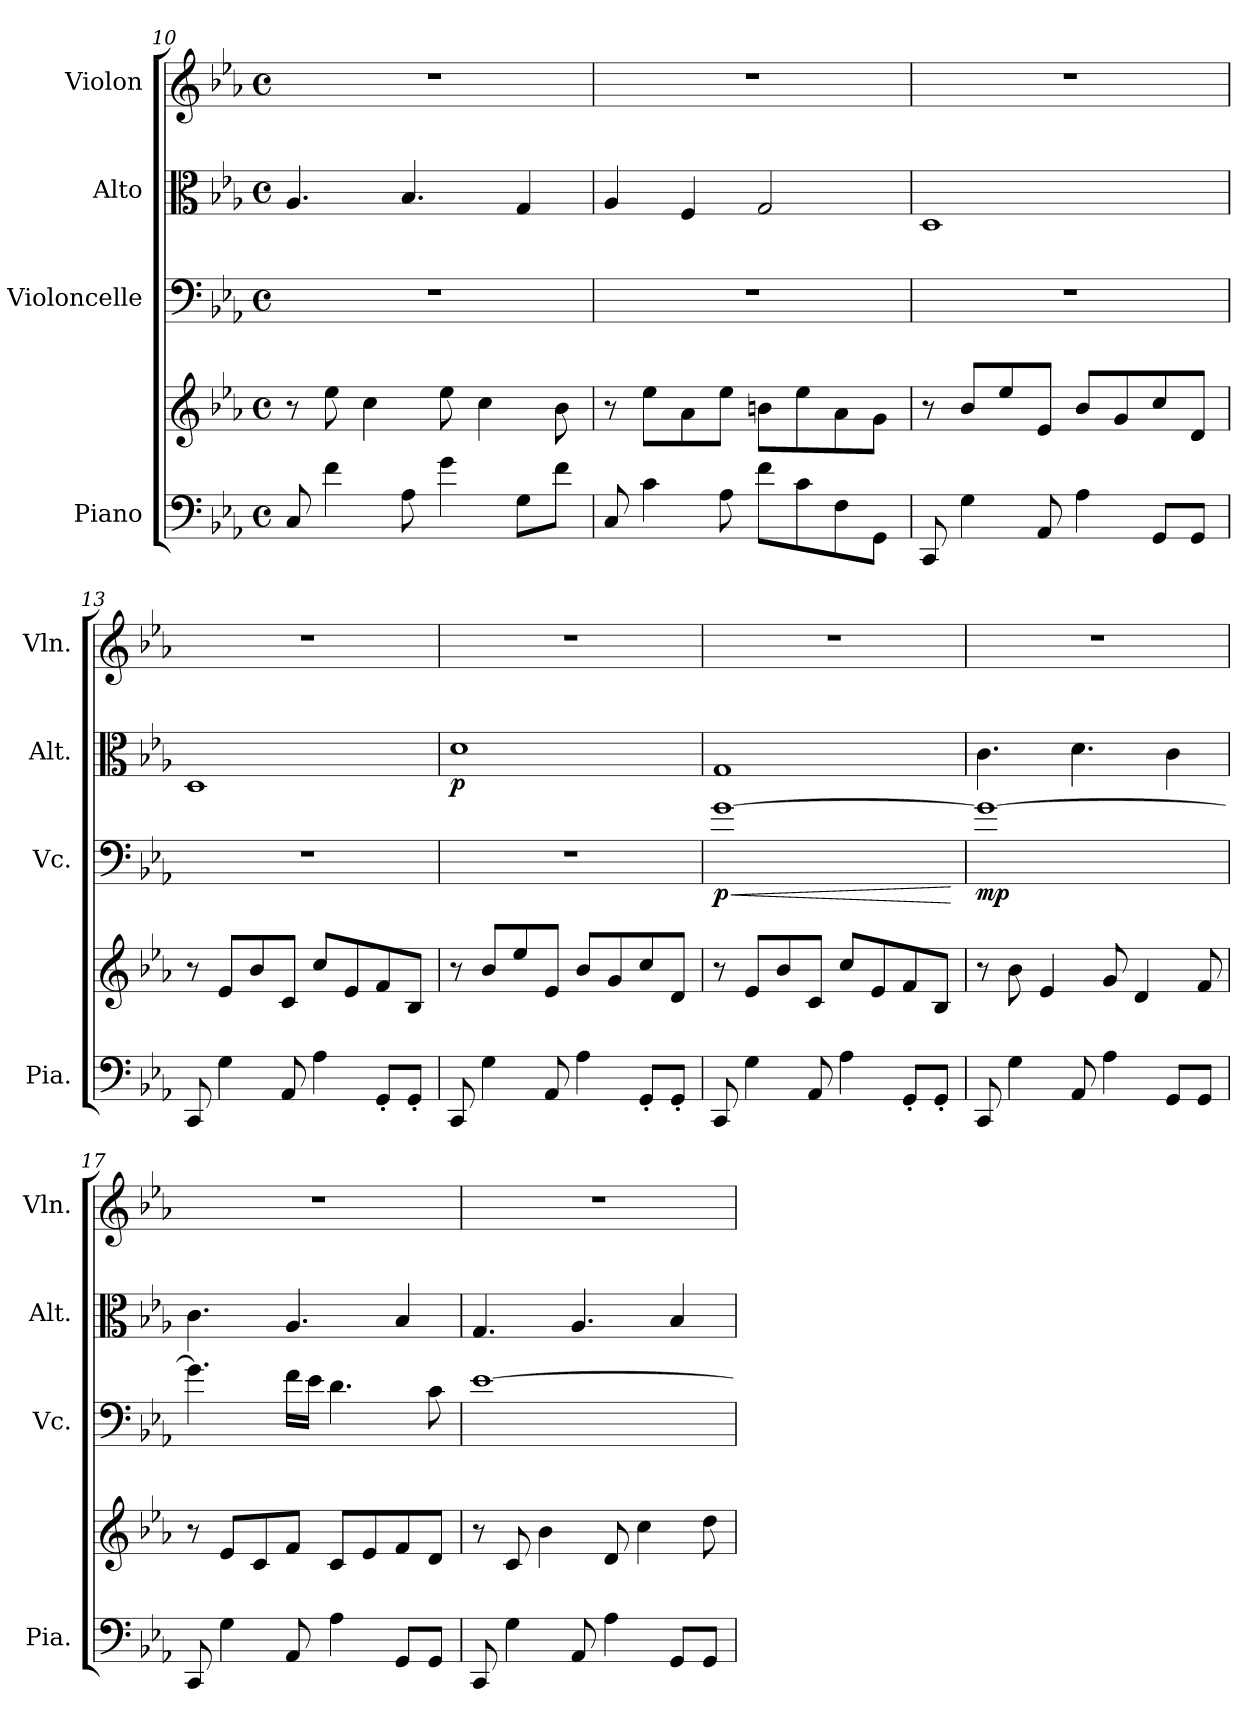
**kern	**kern	**kern	**dynam	**kern	**dynam	**kern
*part4	*part4	*part3	*part3	*part2	*part2	*part1
*staff5	*staff4	*staff3	*staff3	*staff2	*staff2	*staff1
*I"Piano	*	*I"Violoncelle	*	*I"Alto	*	*I"Violon
*I'Pia.	*	*I'Vc.	*	*I'Alt.	*	*I'Vln.
*clefF4	*clefG2	*clefF4	*	*clefC3	*	*clefG2
*k[b-e-a-]	*k[b-e-a-]	*k[b-e-a-]	*	*k[b-e-a-]	*	*k[b-e-a-]
*M4/4	*M4/4	*M4/4	*	*M4/4	*	*M4/4
*met(c)	*met(c)	*met(c)	*	*met(c)	*	*met(c)
=10	=10	=10	=10	=10	=10	=10
8C/	8r	1r	.	4.A-/	.	1r
4f\	8ee-\	.	.	.	.	.
.	4cc\	.	.	.	.	.
8A-\	.	.	.	4.B-/	.	.
4g\	8ee-\	.	.	.	.	.
.	4cc\	.	.	.	.	.
8G\L	.	.	.	4G/	.	.
8f\J	8b-\	.	.	.	.	.
=11	=11	=11	=11	=11	=11	=11
8C/	8r	1r	.	4A-/	.	1r
4c\	8ee-\L	.	.	.	.	.
.	8a-\	.	.	4F/	.	.
8A-\	8ee-\J	.	.	.	.	.
8f\L	8bn\L	.	.	2G/	.	.
8c\	8ee-\	.	.	.	.	.
8F\	8a-\	.	.	.	.	.
8GG\J	8g\J	.	.	.	.	.
=12	=12	=12	=12	=12	=12	=12
8CC/	8r	1r	.	1D	.	1r
4G\	8b-/L	.	.	.	.	.
.	8ee-/	.	.	.	.	.
8AA-/	8e-/J	.	.	.	.	.
4A-\	8b-/L	.	.	.	.	.
.	8g/	.	.	.	.	.
8GG/L	8cc/	.	.	.	.	.
8GG/J	8d/J	.	.	.	.	.
!!LO:LB:g=z
=13	=13	=13	=13	=13	=13	=13
8CC/	8r	1r	.	1D	.	1r
4G\	8e-/L	.	.	.	.	.
.	8b-/	.	.	.	.	.
8AA-/	8c/J	.	.	.	.	.
4A-\	8cc/L	.	.	.	.	.
.	8e-/	.	.	.	.	.
8GG'/L	8f/	.	.	.	.	.
8GG'/J	8B-/J	.	.	.	.	.
=14	=14	=14	=14	=14	=14	=14
!	!	!	!	!	!LO:DY:b	!
8CC/	8r	1r	.	1d	p	1r
4G\	8b-/L	.	.	.	.	.
.	8ee-/	.	.	.	.	.
8AA-/	8e-/J	.	.	.	.	.
4A-\	8b-/L	.	.	.	.	.
.	8g/	.	.	.	.	.
8GG'/L	8cc/	.	.	.	.	.
8GG'/J	8d/J	.	.	.	.	.
=15	=15	=15	=15	=15	=15	=15
!	!	!	!LO:HP:b	!	!	!
!	!	!	!LO:DY:n=1:b	!	!	!
8CC/	8r	[1g	< p	1G	.	1r
4G\	8e-/L	.	.	.	.	.
.	8b-/	.	.	.	.	.
8AA-/	8c/J	.	.	.	.	.
4A-\	8cc/L	.	.	.	.	.
.	8e-/	.	.	.	.	.
8GG'/L	8f/	.	.	.	.	.
8GG'/J	8B-/J	.	.	.	.	.
.	.	.	[	.	.	.
=16	=16	=16	=16	=16	=16	=16
!	!	!	!LO:DY:b	!	!	!
8CC/	8r	1g_	mp	4.c\	.	1r
4G\	8b-\	.	.	.	.	.
.	4e-/	.	.	.	.	.
8AA-/	.	.	.	4.d\	.	.
4A-\	8g/	.	.	.	.	.
.	4d/	.	.	.	.	.
8GG/L	.	.	.	4c\	.	.
8GG/J	8f/	.	.	.	.	.
!!LO:PB:g=z
=17	=17	=17	=17	=17	=17	=17
8CC/	8r	4.g\]	.	4.c\	.	1r
4G\	8e-/L	.	.	.	.	.
.	8c/	.	.	.	.	.
8AA-/	8f/J	16f\LL	.	4.A-/	.	.
.	.	16e-\JJ	.	.	.	.
4A-\	8c/L	4.d\	.	.	.	.
.	8e-/	.	.	.	.	.
8GG/L	8f/	.	.	4B-/	.	.
8GG/J	8d/J	8c\	.	.	.	.
=18	=18	=18	=18	=18	=18	=18
8CC/	8r	[1e-	.	4.G/	.	1r
4G\	8c/	.	.	.	.	.
.	4b-\	.	.	.	.	.
8AA-/	.	.	.	4.A-/	.	.
4A-\	8d/	.	.	.	.	.
.	4cc\	.	.	.	.	.
8GG/L	.	.	.	4B-/	.	.
8GG/J	8dd\	.	.	.	.	.
=	=	=	=	=	=	=
*-	*-	*-	*-	*-	*-	*-
